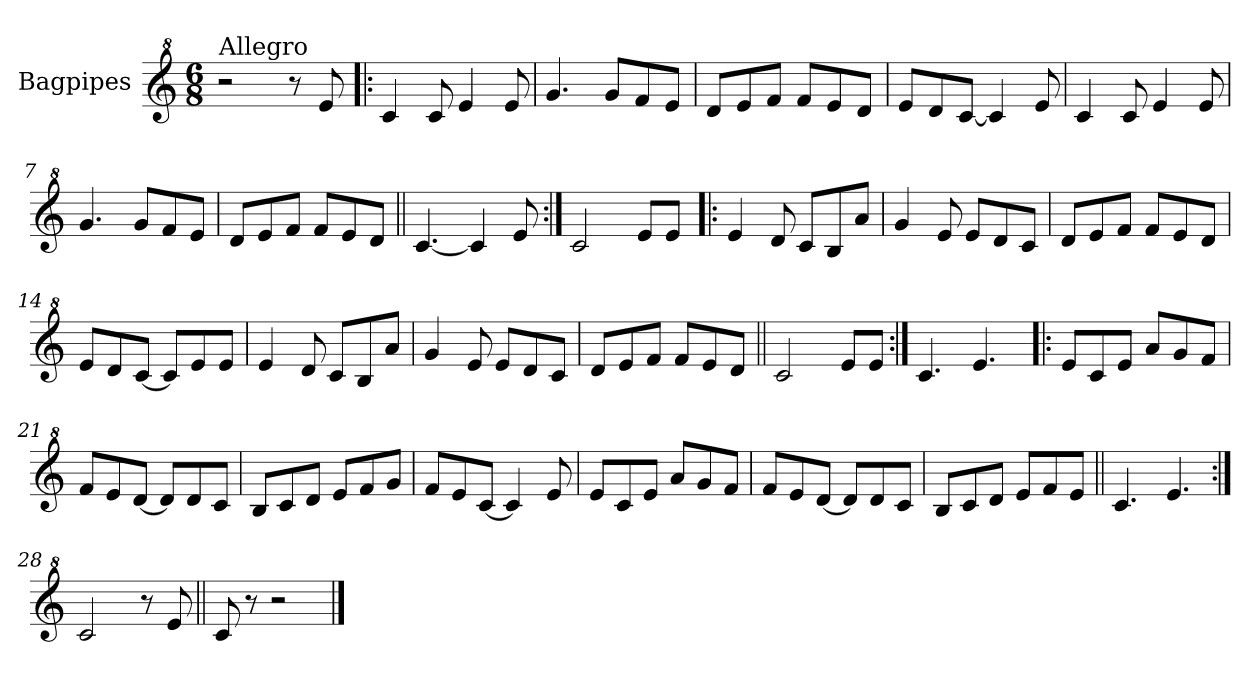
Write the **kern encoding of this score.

**kern
*part1
*staff1
*I"Bagpipes
*I'Bag
*clefG^2
*ITrd1c2
*k[b-e-]
*B-:
*M6/8
=1
!LO:TX:a:t=Allegro
2r
8r
8dd/
=2!|:
4b-/
8b-/
4dd/
8dd/
=3
4.ff/
8ff/L
8ee-/
8dd/J
=4
8cc/L
8dd/
8ee-/J
8ee-/L
8dd/
8cc/J
=5
8dd/L
8cc/
[8b-/J
4b-/]
8dd/
=6
4b-/
8b-/
4dd/
8dd/
=7
4.ff/
8ff/L
8ee-/
8dd/J
!!LO:LB:g=z
=8
8cc/L
8dd/
8ee-/J
8ee-/L
8dd/
8cc/J
=9||
[4.b-/
4b-/]
8dd/
=10:|!
2b-/
8dd/L
8dd/J
=11!|:
4dd/
8cc/
8b-/L
8a/
8gg/J
=12
4ff/
8dd/
8dd/L
8cc/
8b-/J
=13
8cc/L
8dd/
8ee-/J
8ee-/L
8dd/
8cc/J
=14
8dd/L
8cc/
[8b-/J
8b-/L]
8dd/
8dd/J
!!LO:LB:g=z
=15
4dd/
8cc/
8b-/L
8a/
8gg/J
=16
4ff/
8dd/
8dd/L
8cc/
8b-/J
=17
8cc/L
8dd/
8ee-/J
8ee-/L
8dd/
8cc/J
=18||
2b-/
8dd/L
8dd/J
=19:|!
4.b-/
4.dd/
=20!|:
8dd/L
8b-/
8dd/J
8gg/L
8ff/
8ee-/J
=21
8ee-/L
8dd/
[8cc/J
8cc/L]
8cc/
8b-/J
!!LO:LB:g=z
=22
8a/L
8b-/
8cc/J
8dd/L
8ee-/
8ff/J
=23
8ee-/L
8dd/
[8b-/J
4b-/]
8dd/
=24
8dd/L
8b-/
8dd/J
8gg/L
8ff/
8ee-/J
=25
8ee-/L
8dd/
[8cc/J
8cc/L]
8cc/
8b-/J
=26
8a/L
8b-/
8cc/J
8dd/L
8ee-/
8dd/J
=27||
4.b-/
4.dd/
=28:|!
2b-/
8r
8dd/
!!LO:LB:g=z
=29||
8b-/
8r
2r
==
*-
